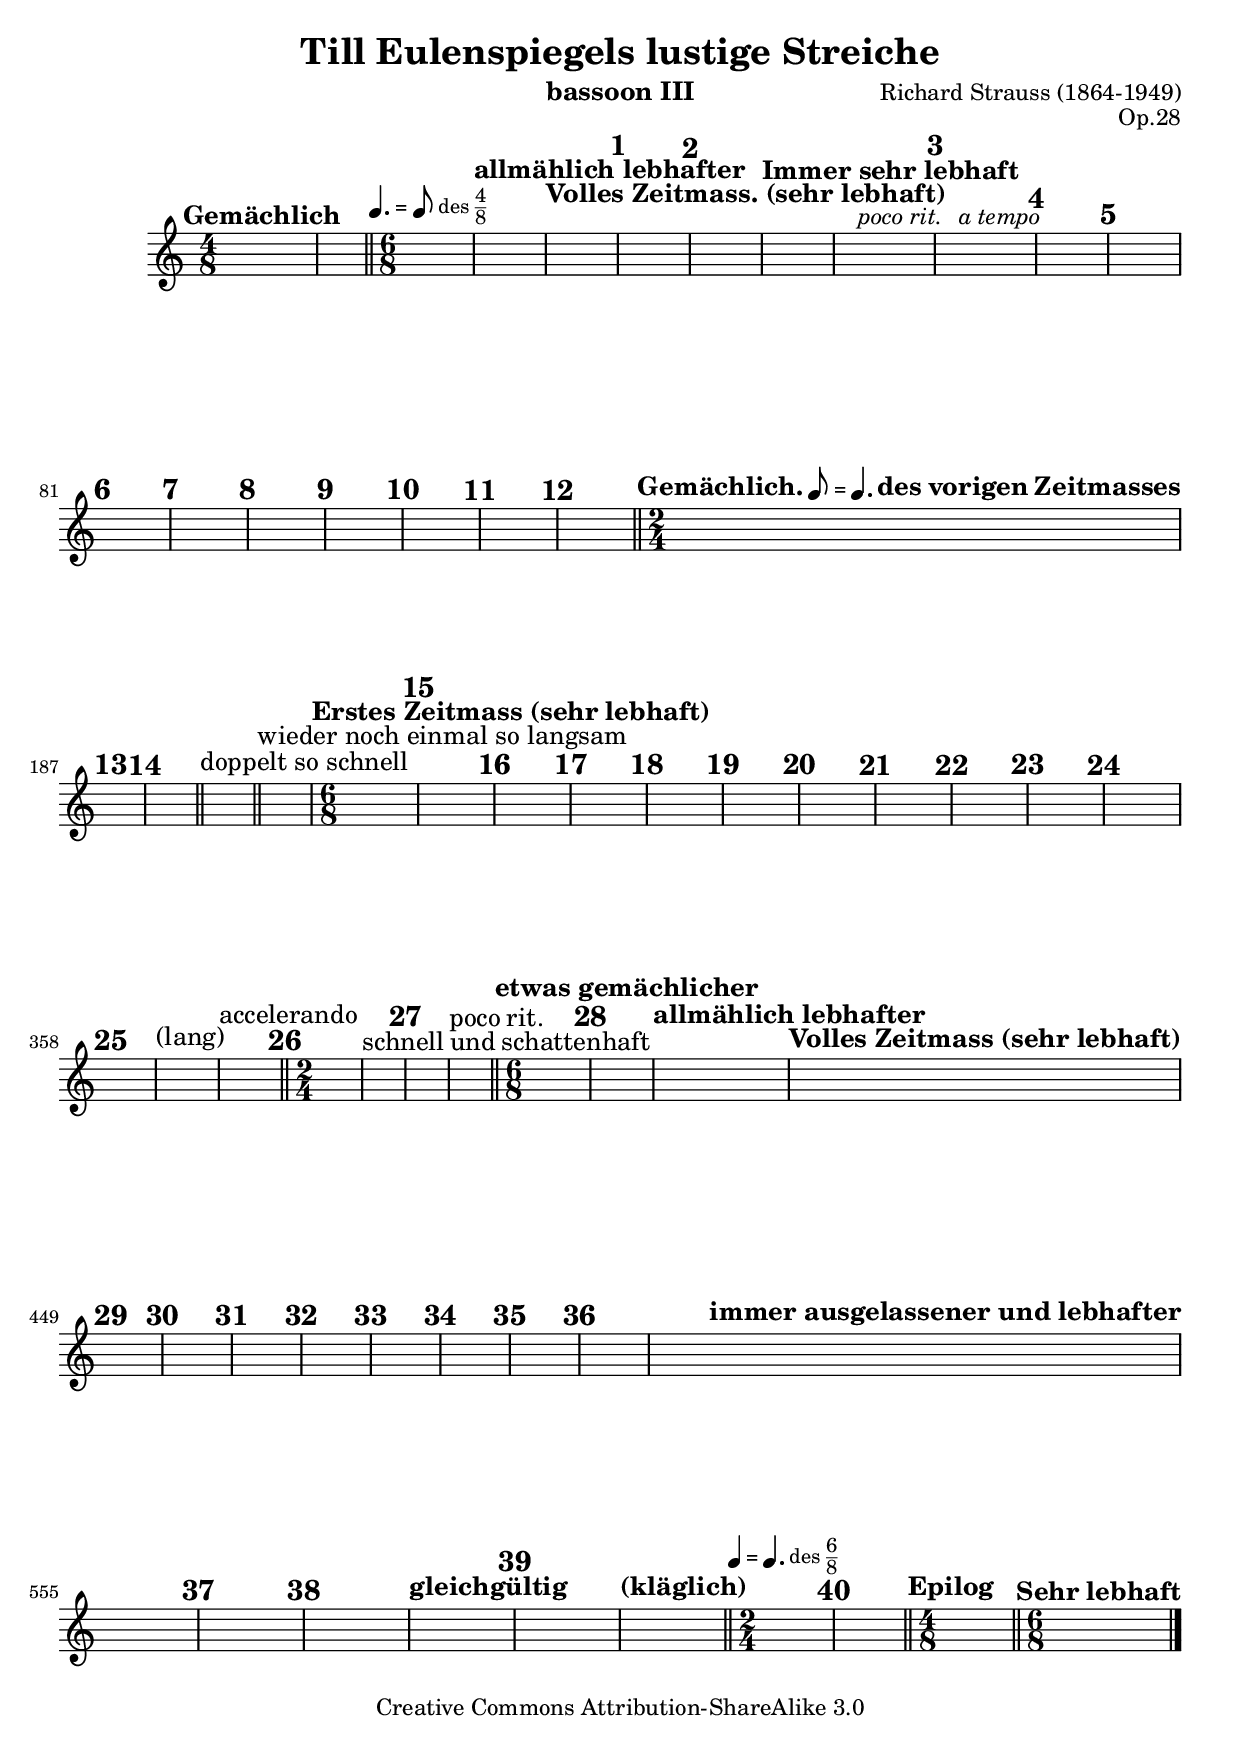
\version "2.11.37"

\include "defs.lyi" 
bassoonThree = \relative c'
{
}

 

instrument = "bassoon III"

notes = \bassoonThree

\include "part.lyi"


